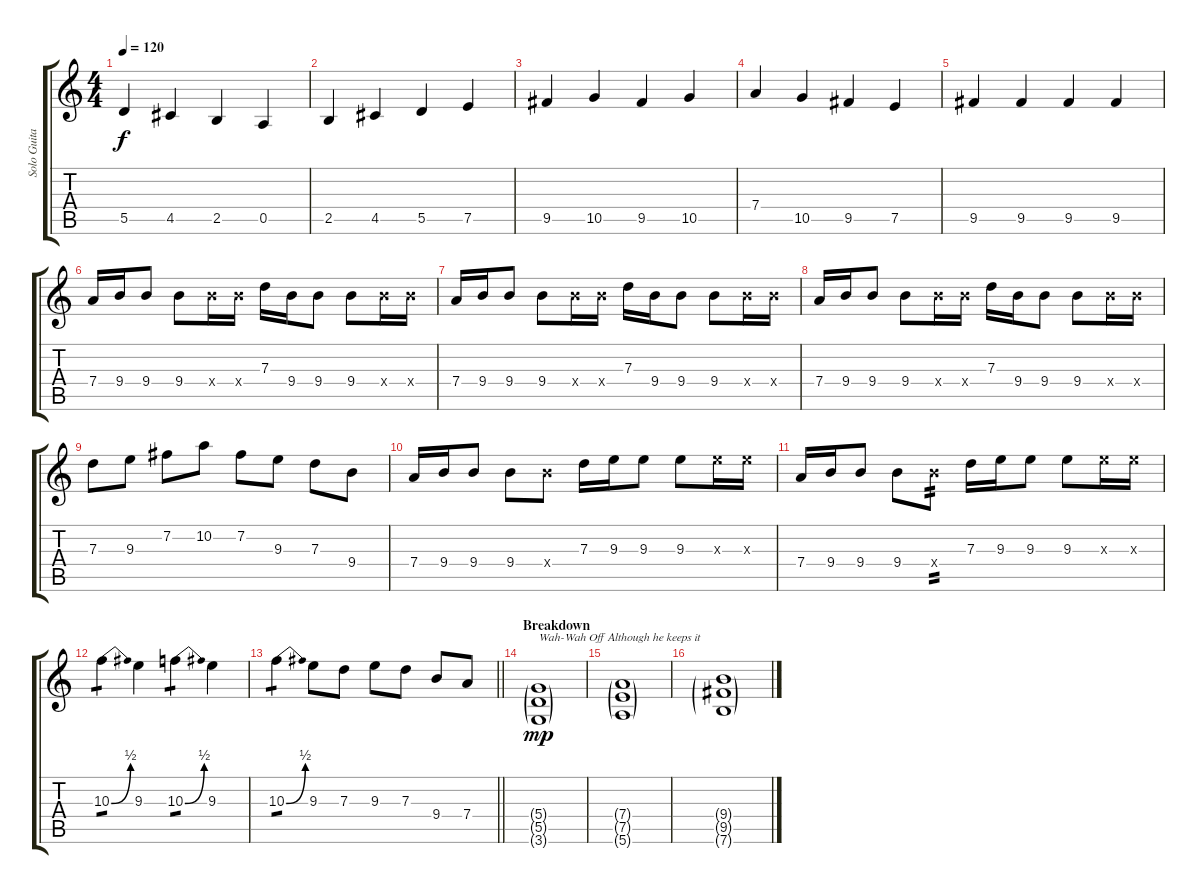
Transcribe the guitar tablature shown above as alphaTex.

\track ("Solo Guitar" "Solo Guita") {instrument overdrivenguitar}
\staff {score tabs}
\tuning (E4 B3 G3 D3 A2 E2) {hide}
\ts (4 4)
\tempo 120
\clef g2
\ks c
5.5.4{dy f} 4.5.4 2.5.4 0.5.4 |
2.5.4 4.5.4 5.5.4 7.5.4 |
9.5.4 10.5.4 9.5.4 10.5.4 |
7.4.4 10.5.4 9.5.4 7.5.4 |
9.5.4 9.5.4 9.5.4 9.5.4 |
7.4.16 9.4.16 9.4.8 9.4.8 9.4{x}.16 9.4{x}.16 7.3.16 9.4.16 9.4.8 9.4.8 9.4{x}.16 9.4{x}.16 |
7.4.16 9.4.16 9.4.8 9.4.8 9.4{x}.16 9.4{x}.16 7.3.16 9.4.16 9.4.8 9.4.8 9.4{x}.16 9.4{x}.16 |
7.4.16 9.4.16 9.4.8 9.4.8 9.4{x}.16 9.4{x}.16 7.3.16 9.4.16 9.4.8 9.4.8 9.4{x}.16 9.4{x}.16 |
7.3.8 9.3.8 7.2.8 10.2.8 7.2.8 9.3.8 7.3.8 9.4.8 |
7.4.16 9.4.16 9.4.8 9.4.8 9.4{x}.8 7.3.16 9.3.16 9.3.8 9.3.8 9.3{x}.16 9.3{x}.16 |
7.4.16 9.4.16 9.4.8 9.4.8 9.4{x}.8{tp 2} 7.3.16 9.3.16 9.3.8 9.3.8 9.3{x}.16 9.3{x}.16 |
10.3{be (bend 0 0 60 2)}.4{tp 1} 9.3.4 10.3{be (bend 0 0 60 2)}.4{tp 1} 9.3.4 |
\barLineRight lightlight
10.3{be (bend 0 0 60 2)}.4{tp 1} 9.3.8 7.3.8 9.3.8 7.3.8 9.4.8 7.4.8 |
\section ("" "Breakdown")
(5.4{g} 5.5{g} 3.6{g}).1{txt "Wah-Wah Off Although he keeps it" dy mp} |
(7.4{g} 7.5{g} 5.6{g}).1 |
(9.4{g} 9.5{g} 7.6{g}).1
